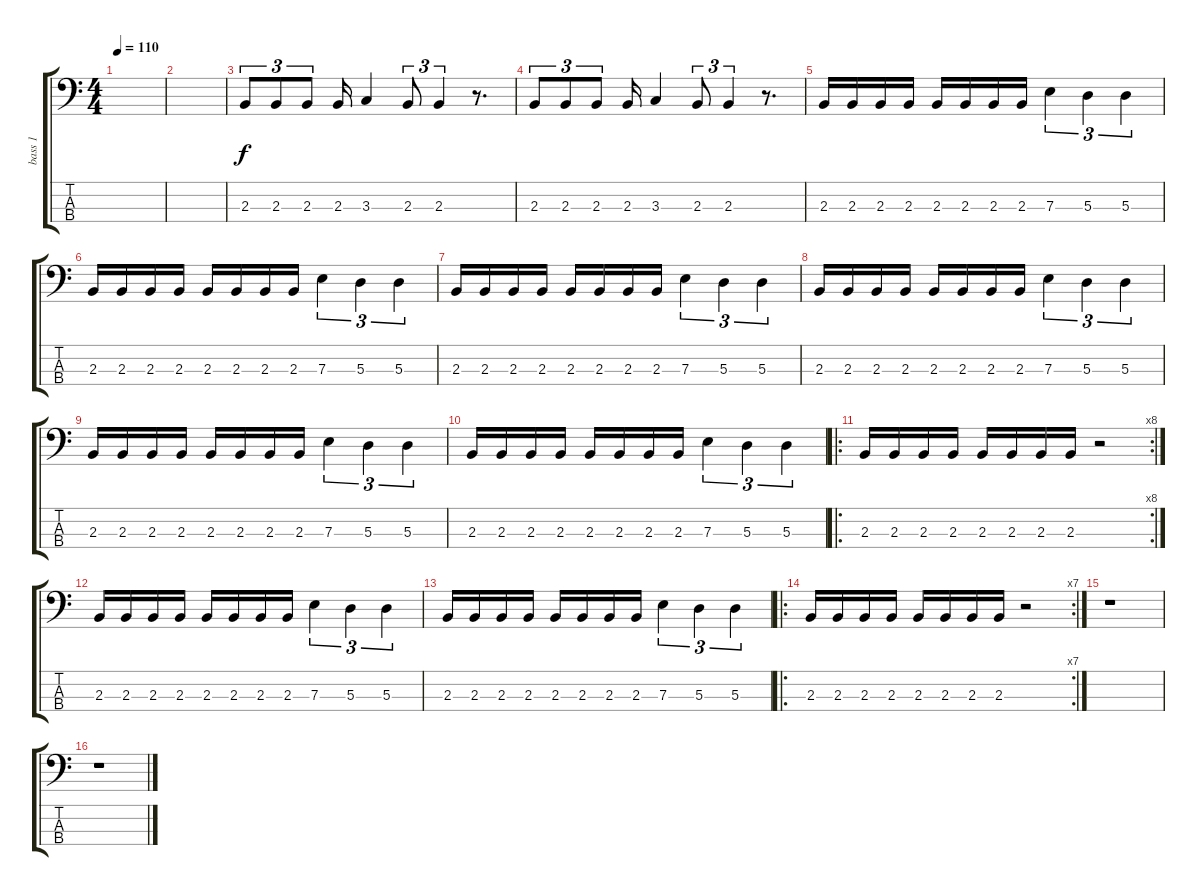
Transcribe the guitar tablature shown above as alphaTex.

\track ("bass 1" "bass 1") {instrument electricbasspick}
\staff {score tabs}
\tuning (G2 D2 A1 E1) {hide}
\ts (4 4)
\tempo 110
\clef f4
\ks c
|
|
2.3.8{tu (3 2)} 2.3.8{tu (3 2)} 2.3.8{tu (3 2)} 2.3.16 3.3.4 2.3.8{tu (3 2)} 2.3.4{tu (3 2)} r.8{d} |
2.3.8{tu (3 2)} 2.3.8{tu (3 2)} 2.3.8{tu (3 2)} 2.3.16 3.3.4 2.3.8{tu (3 2)} 2.3.4{tu (3 2)} r.8{d} |
2.3.16 2.3.16 2.3.16 2.3.16 2.3.16 2.3.16 2.3.16 2.3.16 7.3.4{tu (3 2)} 5.3.4{tu (3 2)} 5.3.4{tu (3 2)} |
2.3.16 2.3.16 2.3.16 2.3.16 2.3.16 2.3.16 2.3.16 2.3.16 7.3.4{tu (3 2)} 5.3.4{tu (3 2)} 5.3.4{tu (3 2)} |
2.3.16 2.3.16 2.3.16 2.3.16 2.3.16 2.3.16 2.3.16 2.3.16 7.3.4{tu (3 2)} 5.3.4{tu (3 2)} 5.3.4{tu (3 2)} |
2.3.16 2.3.16 2.3.16 2.3.16 2.3.16 2.3.16 2.3.16 2.3.16 7.3.4{tu (3 2)} 5.3.4{tu (3 2)} 5.3.4{tu (3 2)} |
2.3.16 2.3.16 2.3.16 2.3.16 2.3.16 2.3.16 2.3.16 2.3.16 7.3.4{tu (3 2)} 5.3.4{tu (3 2)} 5.3.4{tu (3 2)} |
2.3.16 2.3.16 2.3.16 2.3.16 2.3.16 2.3.16 2.3.16 2.3.16 7.3.4{tu (3 2)} 5.3.4{tu (3 2)} 5.3.4{tu (3 2)} |
\ro
\rc 8
2.3.16 2.3.16 2.3.16 2.3.16 2.3.16 2.3.16 2.3.16 2.3.16 r.2 |
2.3.16 2.3.16 2.3.16 2.3.16 2.3.16 2.3.16 2.3.16 2.3.16 7.3.4{tu (3 2)} 5.3.4{tu (3 2)} 5.3.4{tu (3 2)} |
2.3.16 2.3.16 2.3.16 2.3.16 2.3.16 2.3.16 2.3.16 2.3.16 7.3.4{tu (3 2)} 5.3.4{tu (3 2)} 5.3.4{tu (3 2)} |
\ro
\rc 7
2.3.16 2.3.16 2.3.16 2.3.16 2.3.16 2.3.16 2.3.16 2.3.16 r.2 |
r.1 |
r.1
